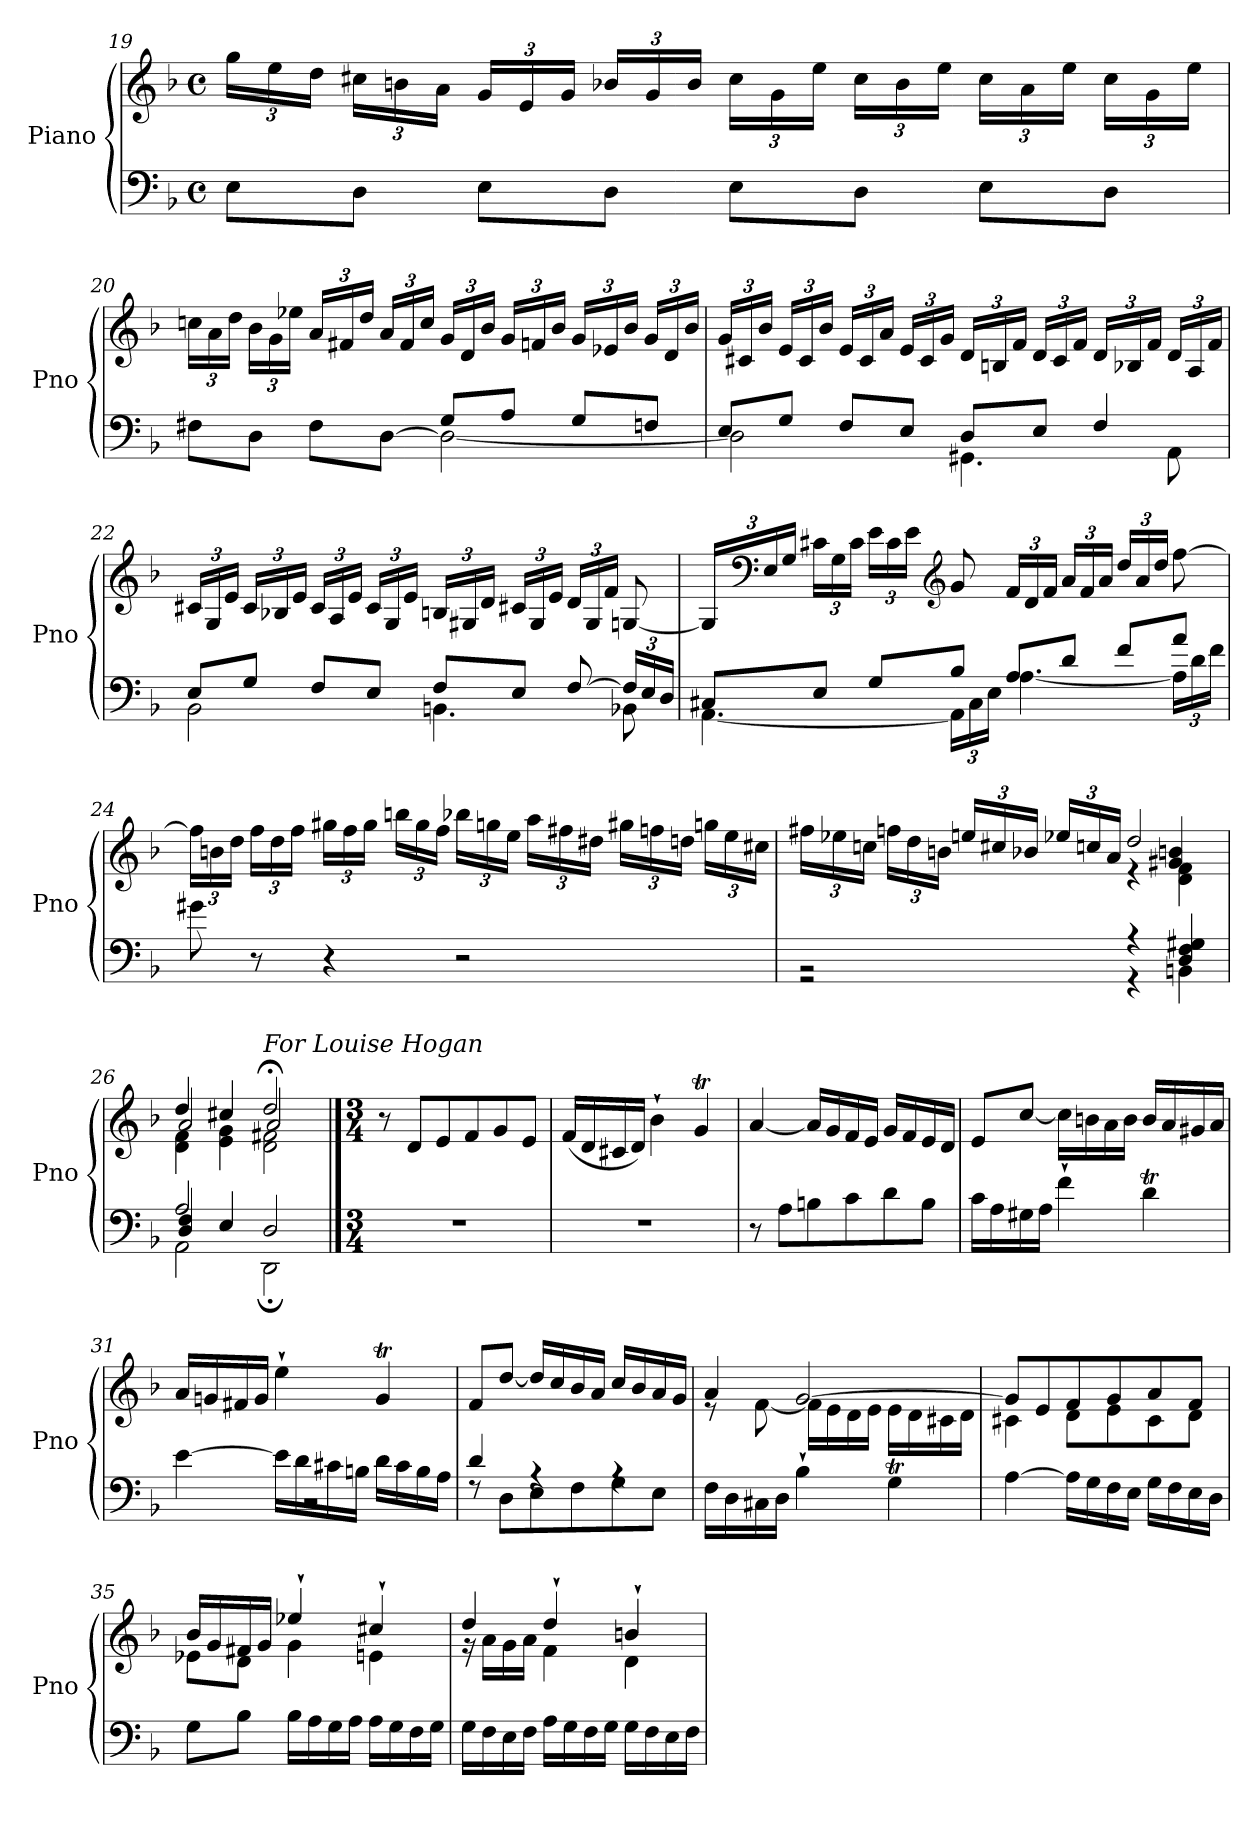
**kern	**kern
*part1	*part1
*staff2	*staff1
*I"Piano	*
*I'Pno	*
*clefF4	*clefG2
*k[b-]	*k[b-]
*M4/4	*M4/4
*met(c)	*met(c)
*	*Xbrackettup
=19	=19
8E\L	24gg\LL
.	24ee\
.	24dd\JJ
8D\J	24cc#X\LL
.	24bn\
.	24a\JJ
8E\L	24g/LL
.	24e/
.	24g/JJ
8D\J	24b-X/LL
.	24g/
.	24b-/JJ
8E\L	24cc#\LL
.	24g\
.	24ee\JJ
8D\J	24cc#\LL
.	24b-\
.	24ee\JJ
8E\L	24cc#\LL
.	24a\
.	24ee\JJ
8D\J	24cc#\LL
.	24g\
.	24ee\JJ
!!LO:LB:g=z
=20	=20
*^	*
2ryy	8F#X\L	24ccn\LL
.	.	24a\
.	.	24dd\JJ
.	8D\J	24b-\LL
.	.	24g\
.	.	24ee-X\JJ
.	8F#\L	24a/LL
.	.	24f#X/
.	.	24dd/JJ
.	[8D\J	24a/LL
.	.	24f#/
.	.	24cc/JJ
8G/L	2D\_	24g/LL
.	.	24d/
.	.	24b-/JJ
8A/J	.	24g/LL
.	.	24fn/
.	.	24b-/JJ
8G/L	.	24g/LL
.	.	24e-X/
.	.	24b-/JJ
8Fn/J	.	24g/LL
.	.	24d/
.	.	24b-/JJ
!!LO:LB:g=z
=21	=21	=21
8E/L	2D\]	24g/LL
.	.	24c#X/
.	.	24b-/JJ
8G/J	.	24e/LL
.	.	24c#/
.	.	24b-/JJ
8F/L	.	24e/LL
.	.	24c#/
.	.	24a/JJ
8E/J	.	24e/LL
.	.	24c#/
.	.	24g/JJ
8D/L	4.GG#X\	24d/LL
.	.	24Bn/
.	.	24f/JJ
8E/J	.	24d/LL
.	.	24c#/
.	.	24f/JJ
4F/	.	24d/LL
.	.	24B-X/
.	.	24f/JJ
.	8AA\	24d/LL
.	.	24A/
.	.	24f/JJ
!!LO:PB:g=z
=22	=22	=22
8E/L	2BB-\	24c#X/LL
.	.	24G/
.	.	24e/JJ
8G/J	.	24c#/LL
.	.	24B-X/
.	.	24e/JJ
8F/L	.	24c#/LL
.	.	24A/
.	.	24e/JJ
8E/J	.	24c#/LL
.	.	24G/
.	.	24e/JJ
8F/L	4.BBn\	24Bn/LL
.	.	24G#X/
.	.	24d/JJ
8E/J	.	24c#X/LL
.	.	24G#/
.	.	24e/JJ
[8F/	.	24d/LL
.	.	24G#/
.	.	24f/JJ
*Xbrackettup	*	*
24F/LL]	8BB-X\	[8Gn/
24E/	.	.
24D/JJ	.	.
!!LO:LB:g=z
=23	=23	=23
8C#X/L	[4.AA\	24G/LL]
*	*	*clefF4
.	.	24E/
.	.	24G/JJ
8E/J	.	24c#X\LL
.	.	24G\
.	.	24c#\JJ
8G/L	.	24e\LL
.	.	24c#\
.	.	24e\JJ
*	*	*clefG2
8B-/J	24AA\LL]	8g/
.	24C#\	.
.	24E\JJ	.
8A/L	[4.A\	24f/LL
.	.	24d/
.	.	24f/JJ
8d/J	.	24a/LL
.	.	24f/
.	.	24a/JJ
8f/L	.	24dd/LL
.	.	24a/
.	.	24dd/JJ
8a/J	24A\LL]	[8ff\
.	24d\	.
.	24f\JJ	.
*v	*v	*
!!LO:LB:g=z
=24	=24
8g#X\	24ff\LL]
.	24bn\
.	24dd\JJ
8r	24ff\LL
.	24dd\
.	24ff\JJ
4r	24gg#X\LL
.	24ff\
.	24gg#\JJ
.	24bbn\LL
.	24gg#\
.	24ff\JJ
2r	24bb-X\LL
.	24ggn\
.	24ee\JJ
.	24aa\LL
.	24ff#X\
.	24dd#X\JJ
.	24gg#X\LL
.	24ffn\
.	24ddn\JJ
.	24ggn\LL
.	24ee\
.	24cc#X\JJ
!!LO:LB:g=z
=25	=25
*^	*^
*	*	*	*^
2rBB	2r	24ff#X\LL	2ryy	2rcyy
.	.	24ee-X\	.	.
.	.	24ccn\JJ	.	.
.	.	24ffn\LL	.	.
.	.	24dd\	.	.
.	.	24bn\JJ	.	.
.	.	24een/LL	.	.
.	.	24cc#X/	.	.
.	.	24b-X/JJ	.	.
.	.	24ee-X/LL	.	.
.	.	24ccn/	.	.
.	.	24a/JJ	.	.
4r	4r	2dd/	4re	4rAyy
4D/ 4F/ 4G#X/	4BBn\	.	4d\ 4f\	4g#X/ 4bn/
=26	=26	=26	=26	=26
*	*^	*	*	*
2A/	2AA\	4D/ 4F/	4dd/	4d\ 4f\	2a/
.	.	4E/	4cc#X/	4e\ 4g\	.
!	!	!	!LO:TX:a:i:t=For Louise Hogan	!	!
2D/	2DD;\	2ryy	2dd;</	2d\ 2f#X\	2a/
*v	*v	*v	*	*	*
*	*v	*v	*v
!!LO:PB:g=z
==27	==27
*M3/4	*M3/4
*^	*^
*	*^	*	*^
!	!	!	!LO:TX:a:i:t=a tre voci	!	!
*v	*v	*v	*	*	*
*	*v	*v	*v
2.r	8r
.	8d/L
.	8e/
.	8f/
.	8g/
.	8e/J
=28	=28
2.r	(16f/LL
.	16d/
.	16c#X/
.	16d/JJ)
.	4b-`\
.	4gT/
=29	=29
8r	[4a/
8A\L	.
8Bn\	16a/LL]
.	16g/
8c\	16f/
.	16e/JJ
8d\	16g/LL
.	16f/
8B\J	16e/
.	16d/JJ
!!LO:LB:g=z
=30	=30
16c\LL	8e/L
16A\	.
16G#X\	[8cc/J
16A\JJ	.
4f`\	16cc\LL]
.	16bn\
.	16a\
.	16b\JJ
4dT\	16b/LL
.	16a/
.	16g#X/
.	16a/JJ
=31	=31
*^	*
[4e\	2.r	16a/LL
.	.	16gn/
.	.	16f#X/
.	.	16g/JJ
16e\LL]	.	4ee`\
16d\	.	.
16c#X\	.	.
16Bn\JJ	.	.
16d\LL	.	4gT/
16c#\	.	.
16B\	.	.
16A\JJ	.	.
=32	=32	=32
4d/	8rF	8f/L
.	8D\L	[8dd/J
4rA	8E\	16dd/LL]
.	.	16cc/
.	8F\	16b-/
.	.	16a/JJ
4rA	8G\	16cc/LL
.	.	16b-/
.	8E\J	16a/
.	.	16g/JJ
*v	*v	*
!!LO:LB:g=z
=33	=33
*	*^
16F\LL	4a/	8re
16D\	.	.
16C#X\	.	[8f\
16D\JJ	.	.
4B-`\	[2g/	16f\LL]
.	.	16e\
.	.	16d\
.	.	16e\JJ
4GT\	.	16e\LL
.	.	16d\
.	.	16c#X\
.	.	16d\JJ
=34	=34	=34
[4A\	8g/L]	4c#X\
.	8e/	.
16A\LL]	8f/	8d\L
16G\	.	.
16F\	8g/	8e\
16E\JJ	.	.
16G\LL	8a/	8c#\
16F\	.	.
16E\	8f/J	8d\J
16D\JJ	.	.
=35	=35	=35
8G\L	16b-/LL	8e-X\L
.	16g/	.
8B-\J	16f#X/	8d\J
.	16g/JJ	.
16B-\LL	4ee-X`/	4g\
16A\	.	.
16G\	.	.
16A\JJ	.	.
16A\LL	4cc#X`/	4en\
16G\	.	.
16F\	.	.
16G\JJ	.	.
!!LO:LB:g=z	!!
=36	=36	=36
16G\LL	4dd/	16rg
16F\	.	16a\LL
16E\	.	16g\
16F\JJ	.	16a\JJ
16A\LL	4dd`/	4f\
16G\	.	.
16F\	.	.
16G\JJ	.	.
16G\LL	4bn`/	4d\
16F\	.	.
16E\	.	.
16F\JJ	.	.
*	*v	*v
=	=
*-	*-
